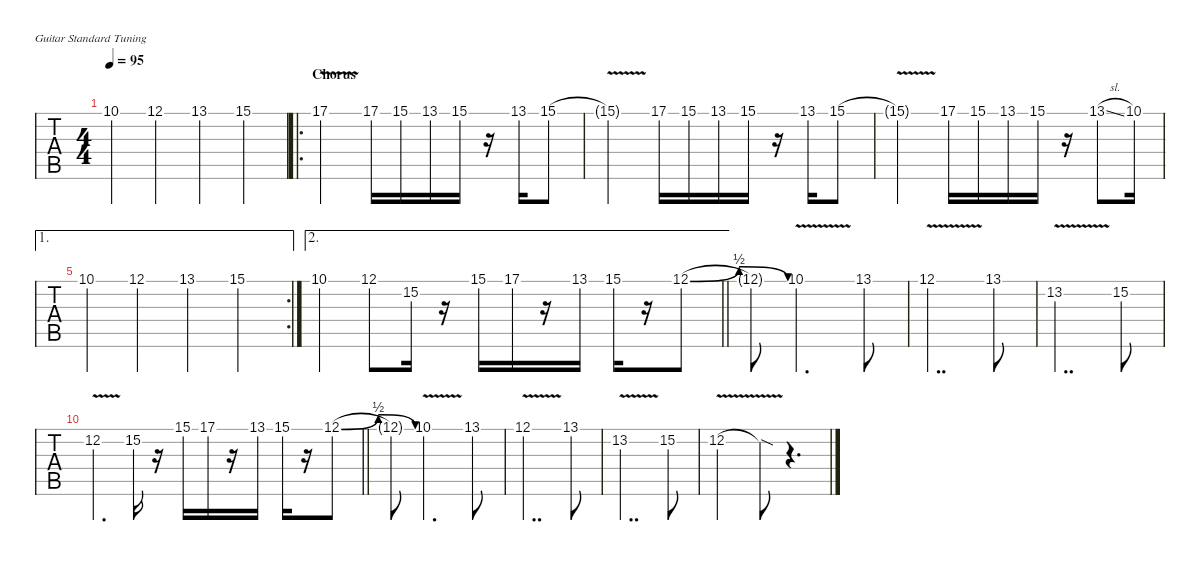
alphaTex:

\defaultSystemsLayout 4
\hideDynamics
\bracketExtendMode nobrackets
\singleTrackTrackNamePolicy hidden
\firstSystemTrackNameOrientation horizontal
\otherSystemsTrackNameOrientation horizontal
\defaultBarNumberDisplay FirstOfSystem
\track ("Clean Guitar" "el.guit.") {instrument electricguitarclean}
\staff {tabs}
\tuning (E4 B3 G3 D3 A2 E2)
\ts (4 4)
\tempo 95
\clef g2
\ks c
10.1.4{dy mf instrument electricguitarclean} 12.1.4 13.1.4 15.1.4 |
\ro
\section ("" "Chorus")
17.1{v}.2 17.1.16 15.1.16 13.1.16 15.1.16 r.16 13.1.16 15.1.8 |
15.1{v t}.2 17.1.16 15.1.16 13.1.16 15.1.16 r.16 13.1.16 15.1.8 |
15.1{v t}.2 17.1.16 15.1.16 13.1.16 15.1.16 r.16 13.1{sl}.8 10.1.16 |
\ae 1
\rc 2
10.1.4 12.1.4 13.1.4 15.1.4 |
\ae 2
\barLineRight lightlight
10.1.4 12.1.8 15.2.16 r.16 15.1.16 17.1.16 r.16 13.1.16 15.1.16 r.16 12.1{be (bendrelease 0 0 10.799999999999999 2 20.4 2 30 0)}.8 |
12.1{t}.8 10.1{v}.2{d} 13.1.8 |
12.1{v}.2{dd} 13.1.8 |
13.2{v}.2{dd} 15.2.8 |
\barLineRight lightlight
12.2{v}.4{d} 15.2.16 r.16 15.1.16 17.1.16 r.16 13.1.16 15.1.16 r.16 12.1{be (bendrelease 0 0 10.799999999999999 2 20.4 2 30 0)}.8 |
12.1{t}.8 10.1{v}.2{d} 13.1.8 |
12.1{v}.2{dd} 13.1.8 |
13.2{v}.2{dd} 15.2.8 |
12.2{v}.2 12.2{v sod t}.8 r.4{d}
